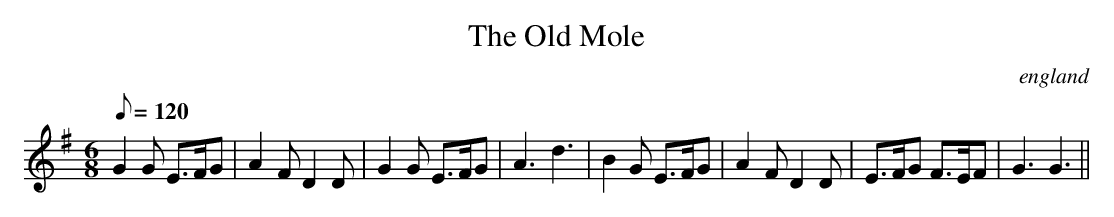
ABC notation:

X:1
T:The Old Mole
O:england
M:6/8
L:1/8
Q:120
K:G
G2G E>FG|A2F D2D|G2G E>FG|A3 d3|B2G E>FG|A2F D2D|E>FG F>EF|G3 G3||
